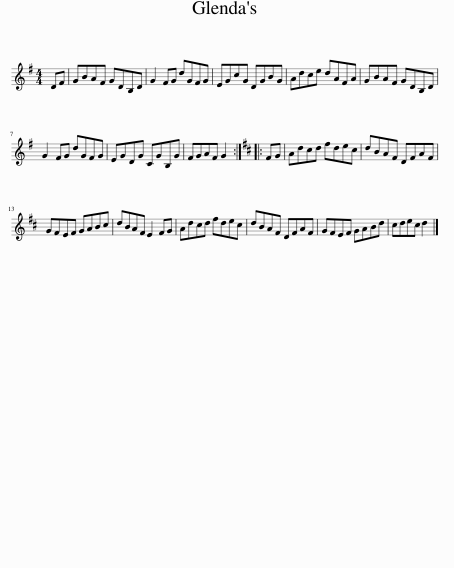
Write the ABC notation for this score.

X:1
L:1/8
M:4/4
I:linebreak $
K:G
V:1 treble
V:1
 DF | GBAF GDB,D | G2 FG dGFG | EGcG DGBG | Adce dAFA | %5
 GBAF GDB,D |$ G2 FG dGFG | EGDG CGB,G | FGAF G2 ::[K:D] FG | %10
 Adcd fdec | dBAF DFAF |$ GFEF GABc | dBAF E2 FG | Adcd fdec | %15
 dBAF DFAF | GFEF GABd | cdec d2 |] %18
